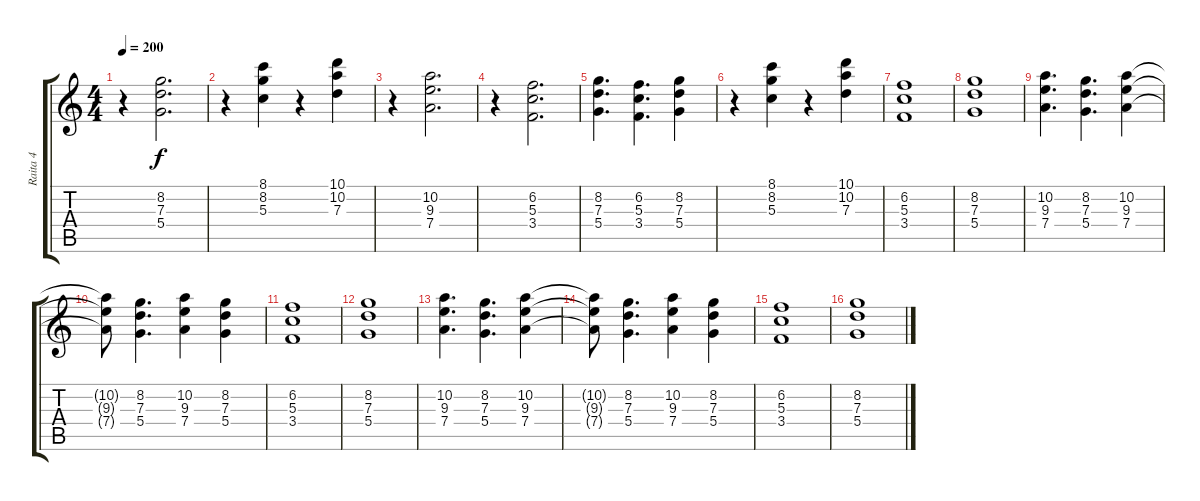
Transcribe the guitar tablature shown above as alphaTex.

\track ("Raita 4" "Raita 4") {instrument distortionguitar}
\staff {score tabs}
\tuning (E4 B3 G3 D3 A2 E2) {hide}
\ts (4 4)
\tempo 200
\clef g2
\ks c
r.4{dy f} (8.2 7.3 5.4).2{d} |
r.4 (8.1 8.2 5.3).4 r.4 (10.1 10.2 7.3).4 |
r.4 (10.2 9.3 7.4).2{d} |
r.4 (6.2 5.3 3.4).2{d} |
(8.2 7.3 5.4).4{d} (6.2 5.3 3.4).4{d} (8.2 7.3 5.4).4 |
r.4 (8.1 8.2 5.3).4 r.4 (10.1 10.2 7.3).4 |
(6.2 5.3 3.4).1 |
(8.2 7.3 5.4).1 |
(10.2 9.3 7.4).4{d} (8.2 7.3 5.4).4{d} (10.2 9.3 7.4).4 |
(10.2{t} 9.3{t} 7.4{t}).8 (8.2 7.3 5.4).4{d} (10.2 9.3 7.4).4 (8.2 7.3 5.4).4 |
(6.2 5.3 3.4).1 |
(8.2 7.3 5.4).1 |
(10.2 9.3 7.4).4{d} (8.2 7.3 5.4).4{d} (10.2 9.3 7.4).4 |
(10.2{t} 9.3{t} 7.4{t}).8 (8.2 7.3 5.4).4{d} (10.2 9.3 7.4).4 (8.2 7.3 5.4).4 |
(6.2 5.3 3.4).1 |
(8.2 7.3 5.4).1
